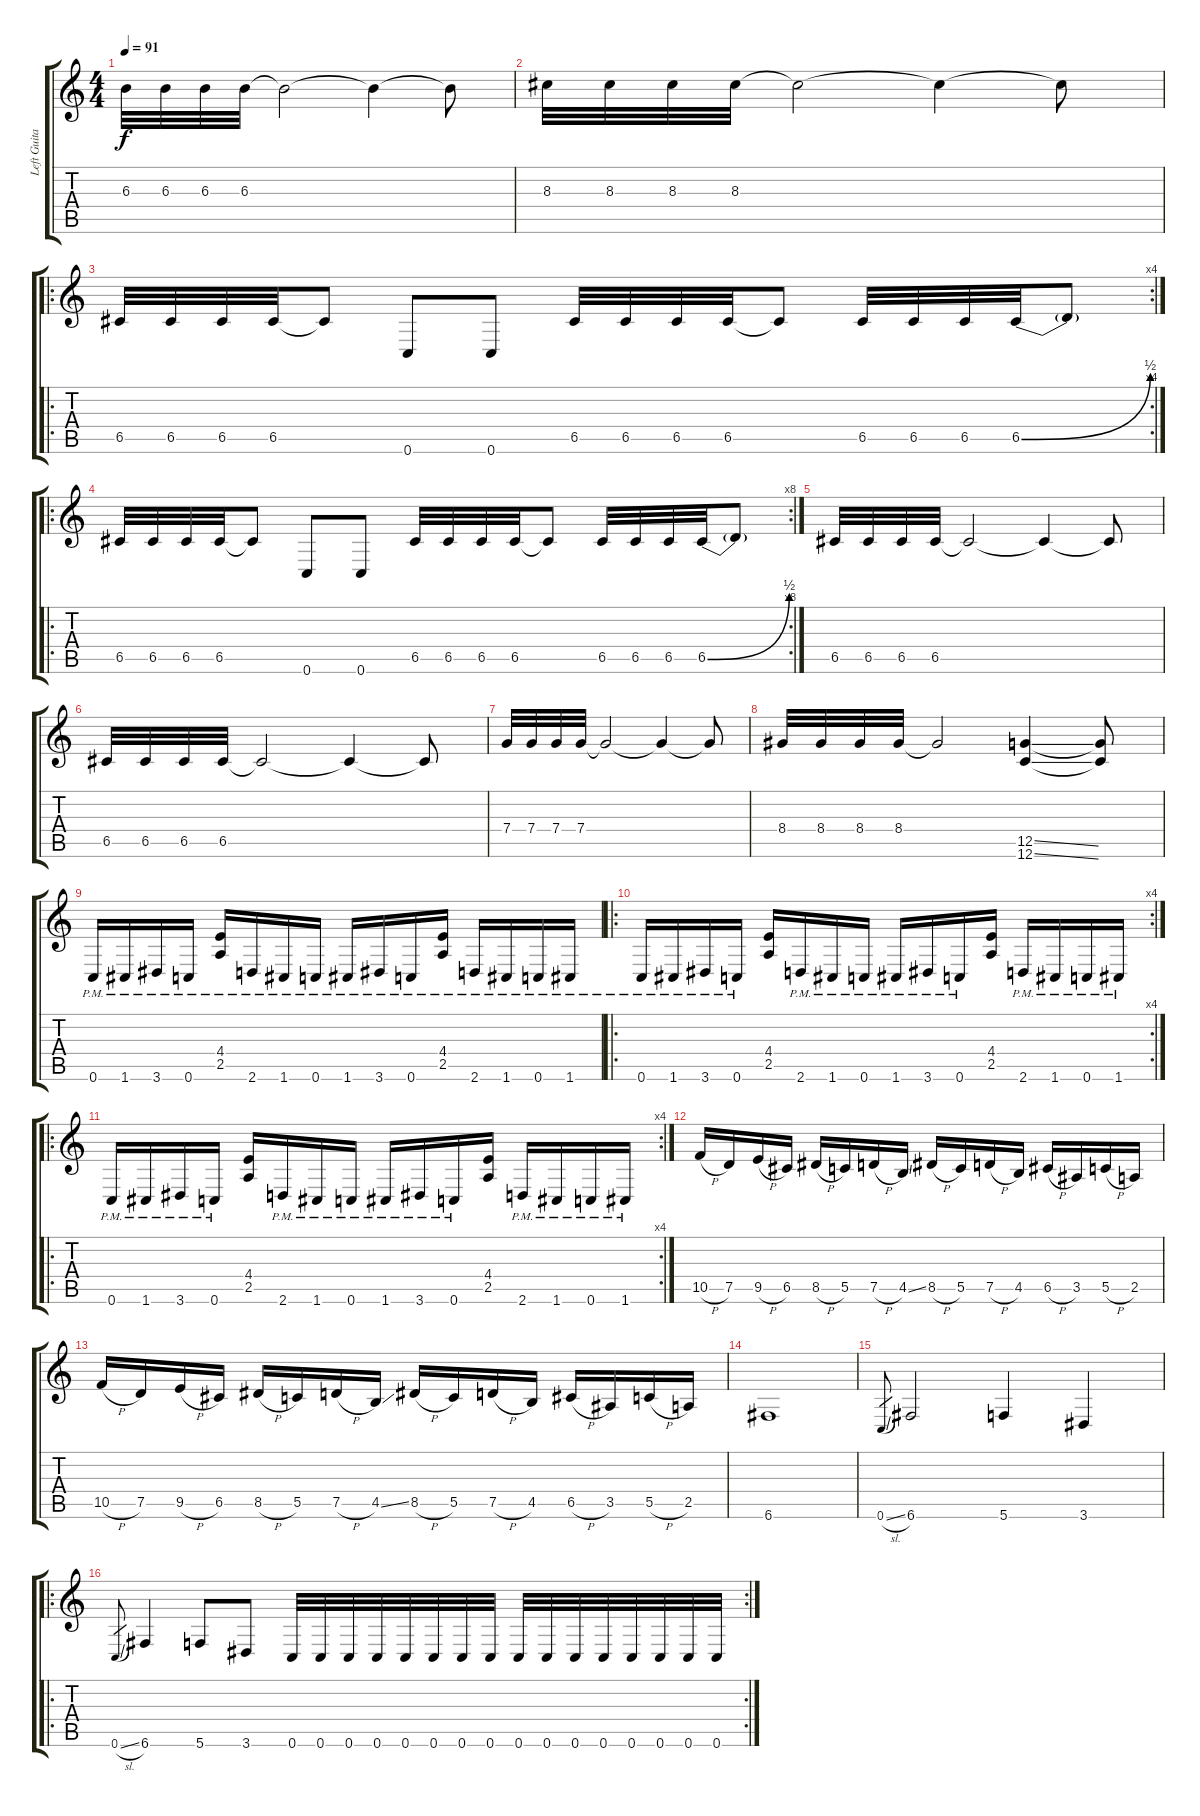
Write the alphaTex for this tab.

\track ("Left Guitar" "Left Guita") {instrument distortionguitar}
\staff {score tabs}
\tuning (D4 A3 F3 C3 G2 C2) {hide}
\ts (4 4)
\tempo 91
\clef g2
\ks c
6.3.32{dy f} 6.3.32 6.3.32 6.3.32 6.3{t}.2 6.3{t}.4 6.3{t}.8 |
8.3.32 8.3.32 8.3.32 8.3.32 8.3{t}.2 8.3{t}.4 8.3{t}.8 |
\ro
\rc 4
6.5.32 6.5.32 6.5.32 6.5.32 6.5{t}.8 0.6.8 0.6.8 6.5.32 6.5.32 6.5.32 6.5.32 6.5{t}.8 6.5.32 6.5.32 6.5.32 6.5{be (bend 0 0 60 2)}.32 6.5{t}.8 |
\ro
\rc 8
6.5.32 6.5.32 6.5.32 6.5.32 6.5{t}.8 0.6.8 0.6.8 6.5.32 6.5.32 6.5.32 6.5.32 6.5{t}.8 6.5.32 6.5.32 6.5.32 6.5{be (bend 0 0 60 2)}.32 6.5{t}.8 |
6.5.32 6.5.32 6.5.32 6.5.32 6.5{t}.2 6.5{t}.4 6.5{t}.8 |
6.5.32 6.5.32 6.5.32 6.5.32 6.5{t}.2 6.5{t}.4 6.5{t}.8 |
7.4.32 7.4.32 7.4.32 7.4.32 7.4{t}.2 7.4{t}.4 7.4{t}.8 |
8.4.32 8.4.32 8.4.32 8.4.32 8.4{t}.2 (12.5{ss} 12.6{ss}).4 (12.5{t} 12.6{t}).8 |
0.6{pm}.16 1.6{pm}.16 3.6{pm}.16 0.6{pm}.16 (4.4 2.5{pm}).16 2.6{pm}.16 1.6{pm}.16 0.6{pm}.16 1.6{pm}.16 3.6{pm}.16 0.6{pm}.16 (4.4 2.5{pm}).16 2.6{pm}.16 1.6{pm}.16 0.6{pm}.16 1.6{pm}.16 |
\ro
\rc 4
0.6{pm}.16 1.6{pm}.16 3.6{pm}.16 0.6{pm}.16 (4.4 2.5).16 2.6{pm}.16 1.6{pm}.16 0.6{pm}.16 1.6{pm}.16 3.6{pm}.16 0.6{pm}.16 (4.4 2.5).16 2.6{pm}.16 1.6{pm}.16 0.6{pm}.16 1.6{pm}.16 |
\ro
\rc 4
0.6{pm}.16 1.6{pm}.16 3.6{pm}.16 0.6{pm}.16 (4.4 2.5).16 2.6{pm}.16 1.6{pm}.16 0.6{pm}.16 1.6{pm}.16 3.6{pm}.16 0.6{pm}.16 (4.4 2.5).16 2.6{pm}.16 1.6{pm}.16 0.6{pm}.16 1.6{pm}.16 |
10.5{h}.16 7.5.16 9.5{h}.16 6.5.16 8.5{h}.16 5.5.16 7.5{h}.16 4.5{ss}.16 8.5{h}.16 5.5.16 7.5{h}.16 4.5.16 6.5{h}.16 3.5.16 5.5{h}.16 2.5.16 |
10.5{h}.16 7.5.16 9.5{h}.16 6.5.16 8.5{h}.16 5.5.16 7.5{h}.16 4.5{ss}.16 8.5{h}.16 5.5.16 7.5{h}.16 4.5.16 6.5{h}.16 3.5.16 5.5{h}.16 2.5.16 |
6.6.1 |
0.6{sl}.8{gr} 6.6.2 5.6.4 3.6.4 |
\ro
\rc 2
0.6{sl}.8{gr} 6.6.4 5.6.8 3.6.8 0.6.32 0.6.32 0.6.32 0.6.32 0.6.32 0.6.32 0.6.32 0.6.32 0.6.32 0.6.32 0.6.32 0.6.32 0.6.32 0.6.32 0.6.32 0.6.32
